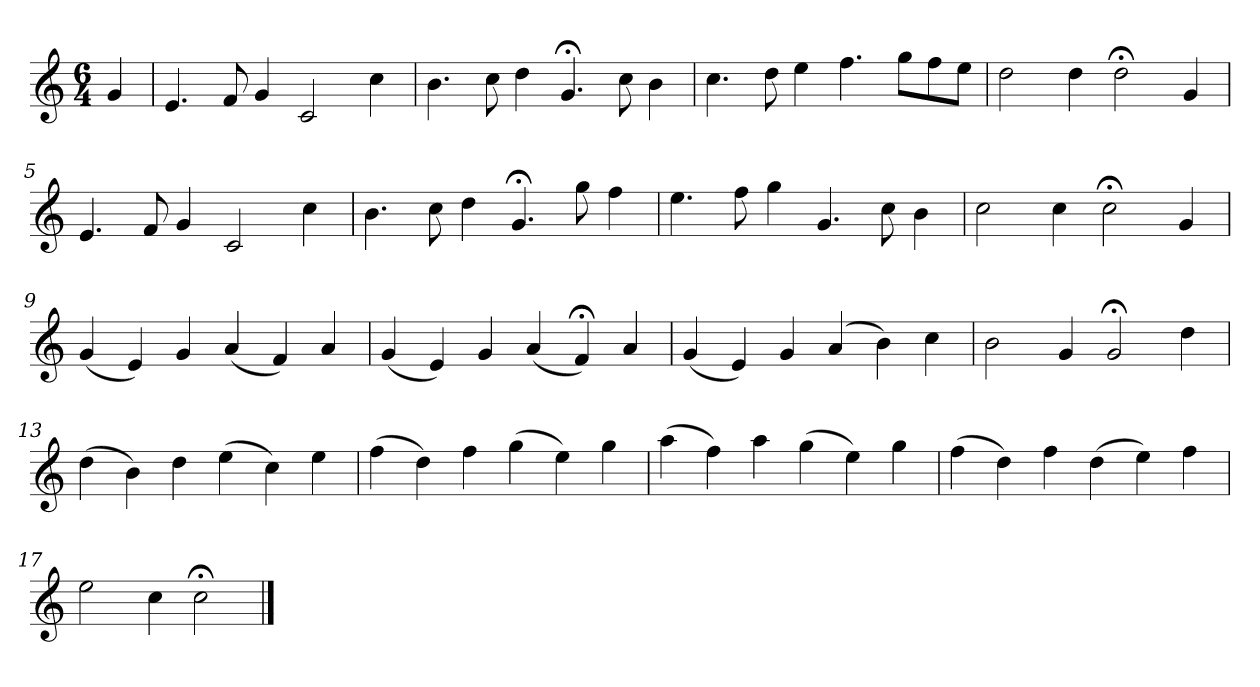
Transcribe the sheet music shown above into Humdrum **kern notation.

**kern
*part1
*staff1
*k[]
*C:
*M6/4
*MM120
=
4g
=1
4.e
8f
4g
2c
4cc
=2
4.b
8cc
4dd
4.g;<
8cc
4b
=3
4.cc
8dd
4ee
4.ff
8ggL
8ff
8eeJ
=4
2dd
4dd
2dd;<
4g
=5
4.e
8f
4g
2c
4cc
=6
4.b
8cc
4dd
4.g;<
8gg
4ff
=7
4.ee
8ff
4gg
4.g
8cc
4b
=8
2cc
4cc
2cc;<
4g
=9
(4g
4e)
4g
(4a
4f)
4a
=10
(4g
4e)
4g
(4a
4f;<)
4a
=11
(4g
4e)
4g
(4a
4b)
4cc
=12
2b
4g
2g;<
4dd
=13
(4dd
4b)
4dd
(4ee
4cc)
4ee
=14
(4ff
4dd)
4ff
(4gg
4ee)
4gg
=15
(4aa
4ff)
4aa
(4gg
4ee)
4gg
=16
(4ff
4dd)
4ff
(4dd
4ee)
4ff
=17
2ee
4cc
2cc;<
==
*-
